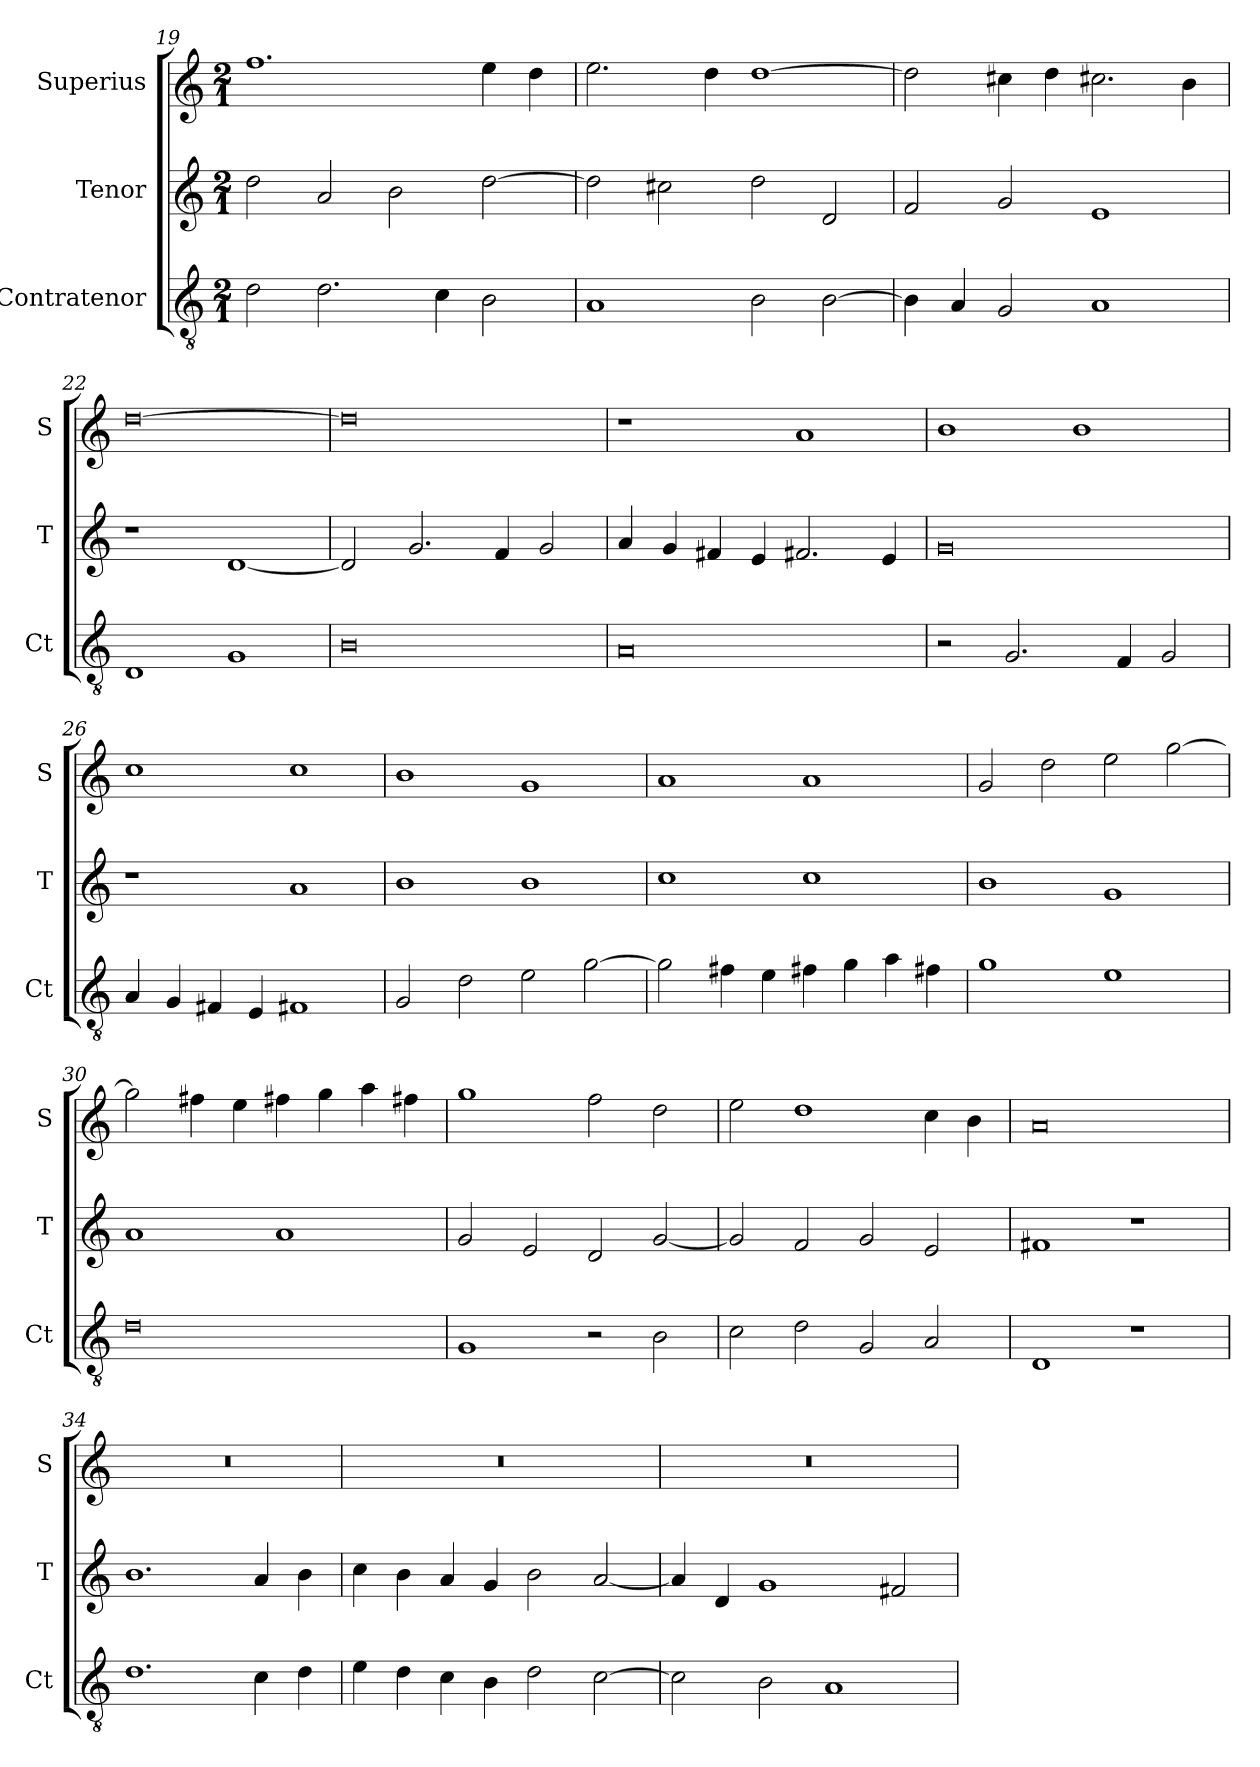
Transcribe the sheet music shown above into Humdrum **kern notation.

**kern	**kern	**kern
*part3	*part2	*part1
*staff3	*staff2	*staff1
*I"Contratenor	*I"Tenor	*I"Superius
*I'Ct	*I'T	*I'S
*clefGv2	*clefG2	*clefG2
*k[]	*k[]	*k[]
*M2/1	*M2/1	*M2/1
=19	=19	=19
2d	2dd	1.ff
2.d	2a	.
.	2b	.
4c	.	.
2B	[2dd	4ee
.	.	4dd
=20	=20	=20
1A	2dd]	2.ee
.	2cc#X	.
.	.	4dd
2B	2dd	[1dd
[2B	2d	.
=21	=21	=21
4B]	2f	2dd]
4A	.	.
2G	2g	4cc#X
.	.	4dd
1A	1e	2.cc#X
.	.	4b
=22	=22	=22
1D	1r	[0dd
1G	[1d	.
=23	=23	=23
0B	2d]	0dd]
.	2.g	.
.	4f	.
.	2g	.
=24	=24	=24
0A	4a	1r
.	4g	.
.	4f#X	.
.	4e	.
.	2.f#X	1a
.	4e	.
=25	=25	=25
2r	0g	1b
2.G	.	.
.	.	1b
4F	.	.
2G	.	.
=26	=26	=26
4A	1r	1cc
4G	.	.
4F#X	.	.
4E	.	.
1F#X	1a	1cc
=27	=27	=27
2G	1b	1b
2d	.	.
2e	1b	1g
[2g	.	.
=28	=28	=28
2g]	1cc	1a
4f#X	.	.
4e	.	.
4f#X	1cc	1a
4g	.	.
4a	.	.
4f#X	.	.
=29	=29	=29
1g	1b	2g
.	.	2dd
1e	1g	2ee
.	.	[2gg
=30	=30	=30
0d	1a	2gg]
.	.	4ff#X
.	.	4ee
.	1a	4ff#X
.	.	4gg
.	.	4aa
.	.	4ff#X
=31	=31	=31
1G	2g	1gg
.	2e	.
2r	2d	2ff
2B	[2g	2dd
=32	=32	=32
2c	2g]	2ee
2d	2f	1dd
2G	2g	.
2A	2e	4cc
.	.	4b
=33	=33	=33
1D	1f#X	0a
1r	1r	.
=34	=34	=34
1.d	1.b	0r
4c	4a	.
4d	4b	.
=35	=35	=35
4e	4cc	0r
4d	4b	.
4c	4a	.
4B	4g	.
2d	2b	.
[2c	[2a	.
=36	=36	=36
2c]	4a]	0r
.	4d	.
2B	1g	.
1A	.	.
.	2f#X	.
=	=	=
*-	*-	*-
